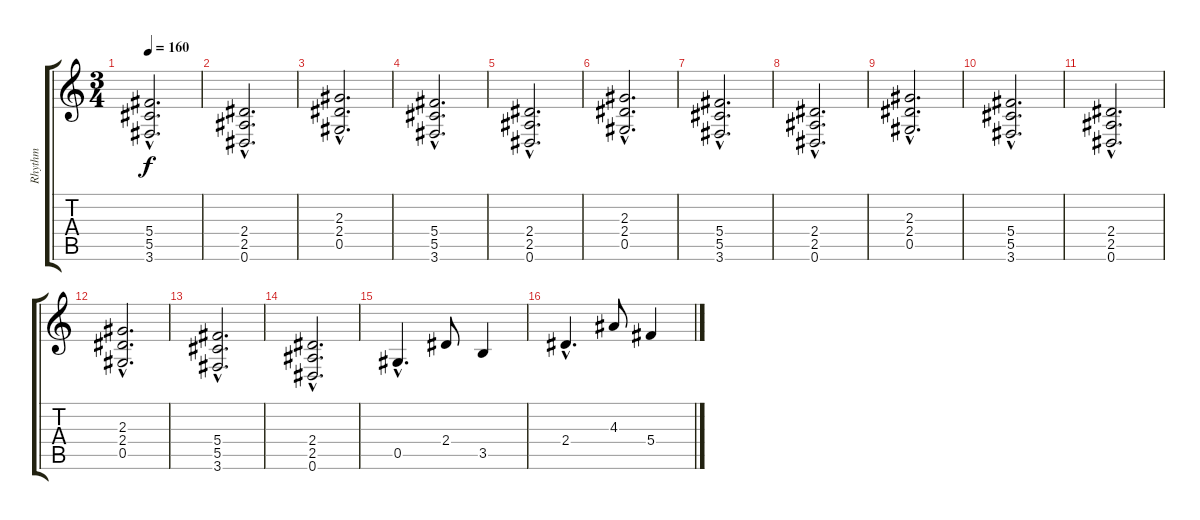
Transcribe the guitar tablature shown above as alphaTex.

\track ("Rhythm" "Rhythm") {instrument distortionguitar}
\staff {score tabs}
\tuning (Eb4 Bb3 Gb3 Db3 Ab2 Eb2) {hide}
\ts (3 4)
\tempo 160
\clef g2
\ks c
(5.4{hac} 5.5{hac} 3.6{hac}).2{d dy f} |
(2.4{hac} 2.5{hac} 0.6{hac}).2{d} |
(2.3{hac} 2.4{hac} 0.5{hac}).2{d} |
(5.4{hac} 5.5{hac} 3.6{hac}).2{d} |
(2.4{hac} 2.5{hac} 0.6{hac}).2{d} |
(2.3{hac} 2.4{hac} 0.5{hac}).2{d} |
(5.4{hac} 5.5{hac} 3.6{hac}).2{d} |
(2.4{hac} 2.5{hac} 0.6{hac}).2{d} |
(2.3{hac} 2.4{hac} 0.5{hac}).2{d} |
(5.4{hac} 5.5{hac} 3.6{hac}).2{d} |
(2.4{hac} 2.5{hac} 0.6{hac}).2{d} |
(2.3{hac} 2.4{hac} 0.5{hac}).2{d} |
(5.4{hac} 5.5{hac} 3.6{hac}).2{d} |
(2.4{hac} 2.5{hac} 0.6{hac}).2{d} |
0.5{hac}.4{d} 2.4.8 3.5.4 |
2.4{hac}.4{d} 4.3.8 5.4.4
